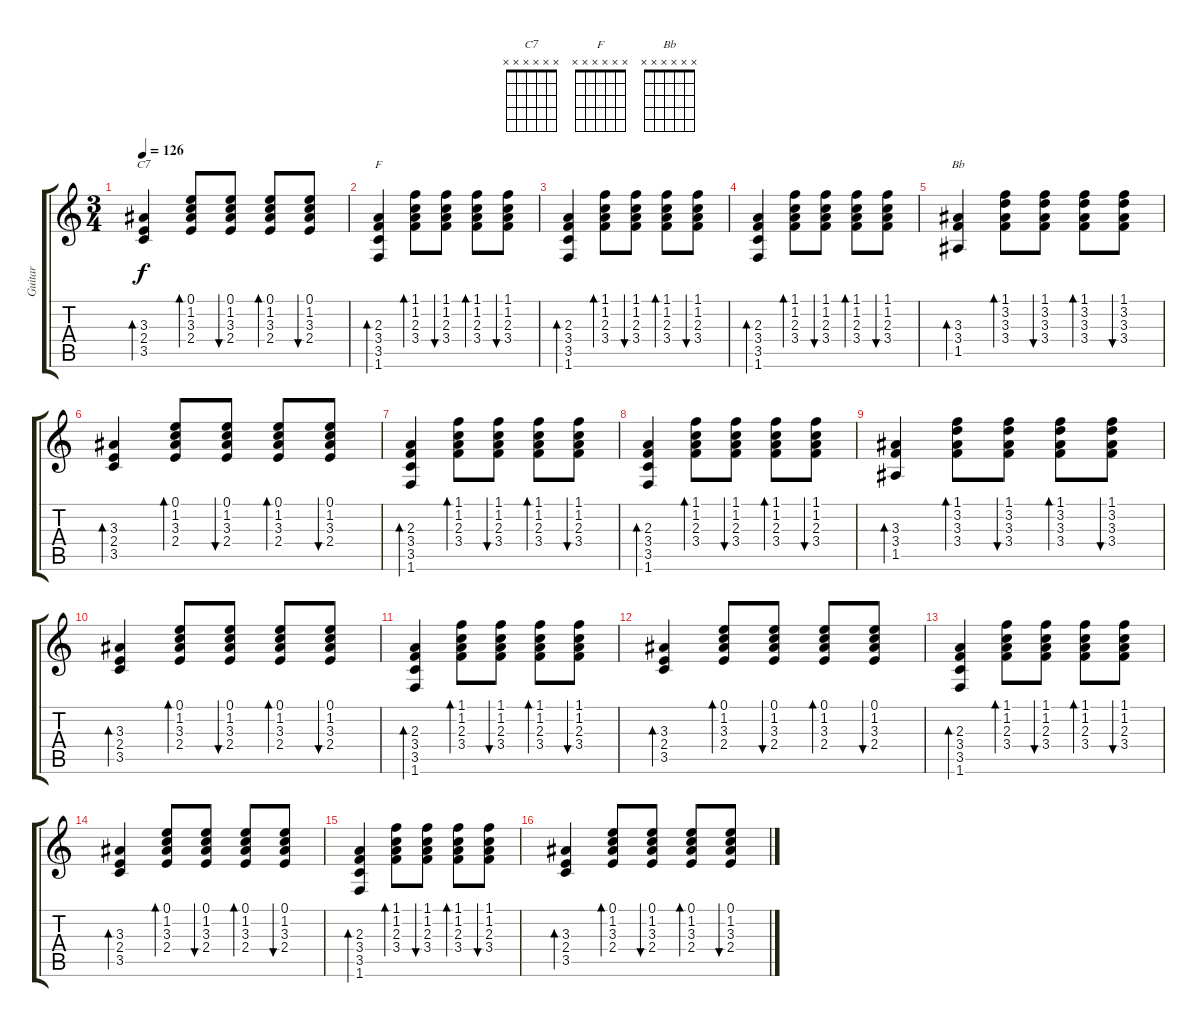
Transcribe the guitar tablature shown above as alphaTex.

\track ("Guitar" "Guitar") {instrument acousticguitarnylon}
\staff {score tabs}
\tuning (E4 B3 G3 D3 A2 E2) {hide}
\chord ("C7" x x x x x x) {firstfret 0}
\chord ("F" x x x x x x) {firstfret 0}
\chord ("Bb" x x x x x x) {firstfret 0}
\ts (3 4)
\tempo 126
\clef g2
\ks c
(3.3 2.4 3.5).4{bd 30 ch "C7" dy f} (0.1 1.2 3.3 2.4).8{bd 30} (0.1 1.2 3.3 2.4).8{bu 30} (0.1 1.2 3.3 2.4).8{bd 30} (0.1 1.2 3.3 2.4).8{bu 30} |
(2.3 3.4 3.5 1.6).4{bd 30 ch "F"} (1.1 1.2 2.3 3.4).8{bd 30} (1.1 1.2 2.3 3.4).8{bu 30} (1.1 1.2 2.3 3.4).8{bd 30} (1.1 1.2 2.3 3.4).8{bu 30} |
(2.3 3.4 3.5 1.6).4{bd 30} (1.1 1.2 2.3 3.4).8{bd 30} (1.1 1.2 2.3 3.4).8{bu 30} (1.1 1.2 2.3 3.4).8{bd 30} (1.1 1.2 2.3 3.4).8{bu 30} |
(2.3 3.4 3.5 1.6).4{bd 30} (1.1 1.2 2.3 3.4).8{bd 30} (1.1 1.2 2.3 3.4).8{bu 30} (1.1 1.2 2.3 3.4).8{bd 30} (1.1 1.2 2.3 3.4).8{bu 30} |
(3.3 3.4 1.5).4{bd 30 ch "Bb"} (1.1 3.2 3.3 3.4).8{bd 30} (1.1 3.2 3.3 3.4).8{bu 30} (1.1 3.2 3.3 3.4).8{bd 30} (1.1 3.2 3.3 3.4).8{bu 30} |
(3.3 2.4 3.5).4{bd 30} (0.1 1.2 3.3 2.4).8{bd 30} (0.1 1.2 3.3 2.4).8{bu 30} (0.1 1.2 3.3 2.4).8{bd 30} (0.1 1.2 3.3 2.4).8{bu 30} |
(2.3 3.4 3.5 1.6).4{bd 30} (1.1 1.2 2.3 3.4).8{bd 30} (1.1 1.2 2.3 3.4).8{bu 30} (1.1 1.2 2.3 3.4).8{bd 30} (1.1 1.2 2.3 3.4).8{bu 30} |
(2.3 3.4 3.5 1.6).4{bd 30} (1.1 1.2 2.3 3.4).8{bd 30} (1.1 1.2 2.3 3.4).8{bu 30} (1.1 1.2 2.3 3.4).8{bd 30} (1.1 1.2 2.3 3.4).8{bu 30} |
(3.3 3.4 1.5).4{bd 30} (1.1 3.2 3.3 3.4).8{bd 30} (1.1 3.2 3.3 3.4).8{bu 30} (1.1 3.2 3.3 3.4).8{bd 30} (1.1 3.2 3.3 3.4).8{bu 30} |
(3.3 2.4 3.5).4{bd 30} (0.1 1.2 3.3 2.4).8{bd 30} (0.1 1.2 3.3 2.4).8{bu 30} (0.1 1.2 3.3 2.4).8{bd 30} (0.1 1.2 3.3 2.4).8{bu 30} |
(2.3 3.4 3.5 1.6).4{bd 30} (1.1 1.2 2.3 3.4).8{bd 30} (1.1 1.2 2.3 3.4).8{bu 30} (1.1 1.2 2.3 3.4).8{bd 30} (1.1 1.2 2.3 3.4).8{bu 30} |
(3.3 2.4 3.5).4{bd 30} (0.1 1.2 3.3 2.4).8{bd 30} (0.1 1.2 3.3 2.4).8{bu 30} (0.1 1.2 3.3 2.4).8{bd 30} (0.1 1.2 3.3 2.4).8{bu 30} |
(2.3 3.4 3.5 1.6).4{bd 30} (1.1 1.2 2.3 3.4).8{bd 30} (1.1 1.2 2.3 3.4).8{bu 30} (1.1 1.2 2.3 3.4).8{bd 30} (1.1 1.2 2.3 3.4).8{bu 30} |
(3.3 2.4 3.5).4{bd 30} (0.1 1.2 3.3 2.4).8{bd 30} (0.1 1.2 3.3 2.4).8{bu 30} (0.1 1.2 3.3 2.4).8{bd 30} (0.1 1.2 3.3 2.4).8{bu 30} |
(2.3 3.4 3.5 1.6).4{bd 30} (1.1 1.2 2.3 3.4).8{bd 30} (1.1 1.2 2.3 3.4).8{bu 30} (1.1 1.2 2.3 3.4).8{bd 30} (1.1 1.2 2.3 3.4).8{bu 30} |
(3.3 2.4 3.5).4{bd 30} (0.1 1.2 3.3 2.4).8{bd 30} (0.1 1.2 3.3 2.4).8{bu 30} (0.1 1.2 3.3 2.4).8{bd 30} (0.1 1.2 3.3 2.4).8{bu 30}
